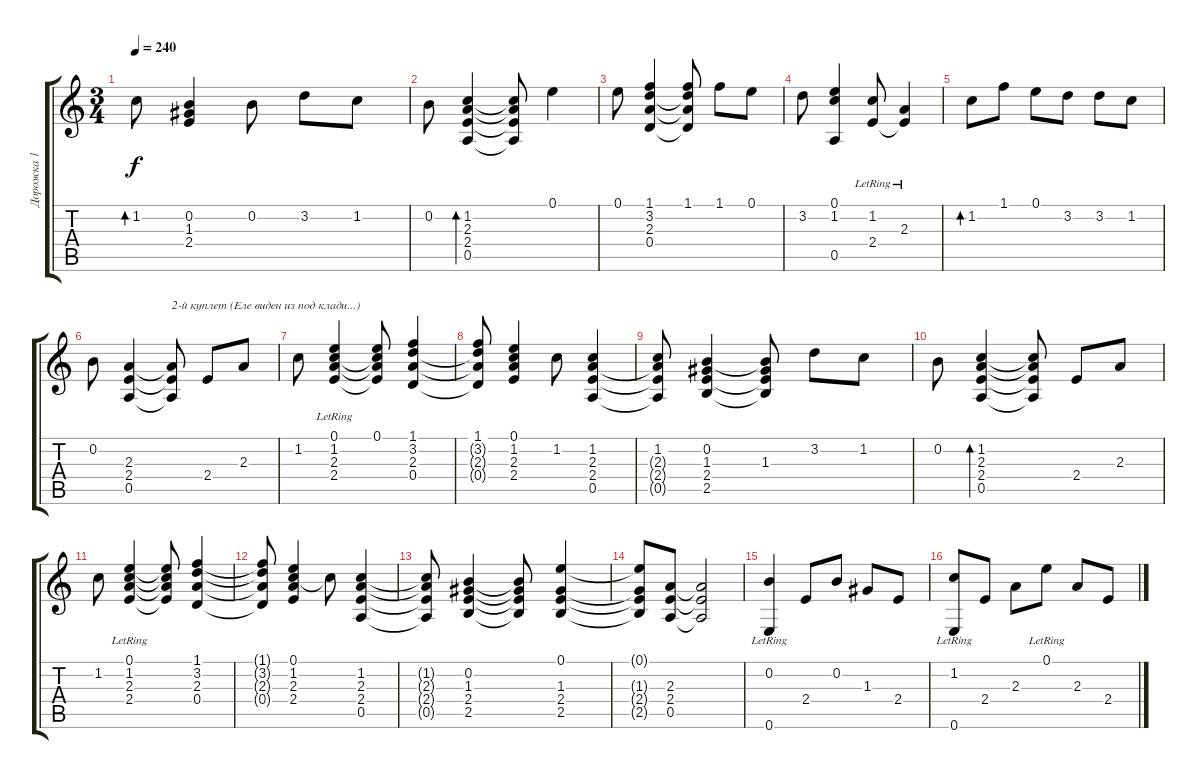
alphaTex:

\track ("Дорожка 1" "Дорожка 1") {instrument acousticguitarnylon}
\staff {score tabs}
\tuning (E4 B3 G3 D3 A2 E2) {hide}
\ts (3 4)
\tempo 240
\clef g2
\ks c
1.2.8{bd 240 dy f} (0.2 1.3 2.4).4 0.2.8 3.2.8 1.2.8 |
0.2.8 (1.2 2.3 2.4 0.5).4{bd 480} (1.2{t} 2.3{t} 2.4{t} 0.5{t}).8 0.1.4 |
0.1.8 (1.1 3.2 2.3 0.4).4 (1.1 3.2{t} 2.3{t} 0.4{t}).8 1.1.8 0.1.8 |
3.2.8 (0.1 1.2 0.5).4 (1.2 2.4{lr}).8 (2.3{lr} 2.4{t}).4 |
1.2.8{bd 240} 1.1.8 0.1.8 3.2.8 3.2.8 1.2.8 |
0.2.8 (2.3 2.4 0.5).4 (2.3{t} 2.4{t} 0.5{t}).8{txt "2-й куплет (Еле виден из под клади...)"} 2.4.8 2.3.8 |
1.2.8 (0.1{lr} 1.2{lr} 2.3{lr} 2.4).4 (0.1 1.2{t} 2.3{t} 2.4{t}).8 (1.1 3.2 2.3 0.4).4 |
(1.1 3.2{t} 2.3{t} 0.4{t}).8 (0.1 1.2 2.3 2.4).4 1.2.8 (1.2 2.3 2.4 0.5).4 |
(1.2 2.3{t} 2.4{t} 0.5{t}).8 (0.2 1.3 2.4 2.5).4 (0.2{t} 1.3 2.4{t} 2.5{t}).8 3.2.8 1.2.8 |
0.2.8 (1.2 2.3 2.4 0.5).4{bd 240} (1.2{t} 2.3{t} 2.4{t} 0.5{t}).8 2.4.8 2.3.8 |
1.2.8 (0.1{lr} 1.2{lr} 2.3{lr} 2.4).4 (0.1{t} 1.2{t} 2.3{t} 2.4{t}).8 (1.1 3.2 2.3 0.4).4 |
(1.1{t} 3.2{t} 2.3{t} 0.4{t}).8 (0.1 1.2 2.3 2.4).4 1.2{t}.8 (1.2 2.3 2.4 0.5).4 |
(1.2{t} 2.3{t} 2.4{t} 0.5{t}).8 (0.2 1.3 2.4 2.5).4 (0.2{t} 1.3{t} 2.4{t} 2.5{t}).8 (0.1 1.3 2.4 2.5).4 |
(0.1{t} 1.3{t} 2.4{t} 2.5{t}).8 (2.3 2.4 0.5).8 (2.3{t} 2.4{t} 0.5{t}).2 |
(0.2 0.6{lr}).4 2.4.8 0.2.8 1.3.8 2.4.8 |
(1.2 0.6{lr}).8 2.4.8 2.3.8 0.1{lr}.8 2.3.8 2.4.8
